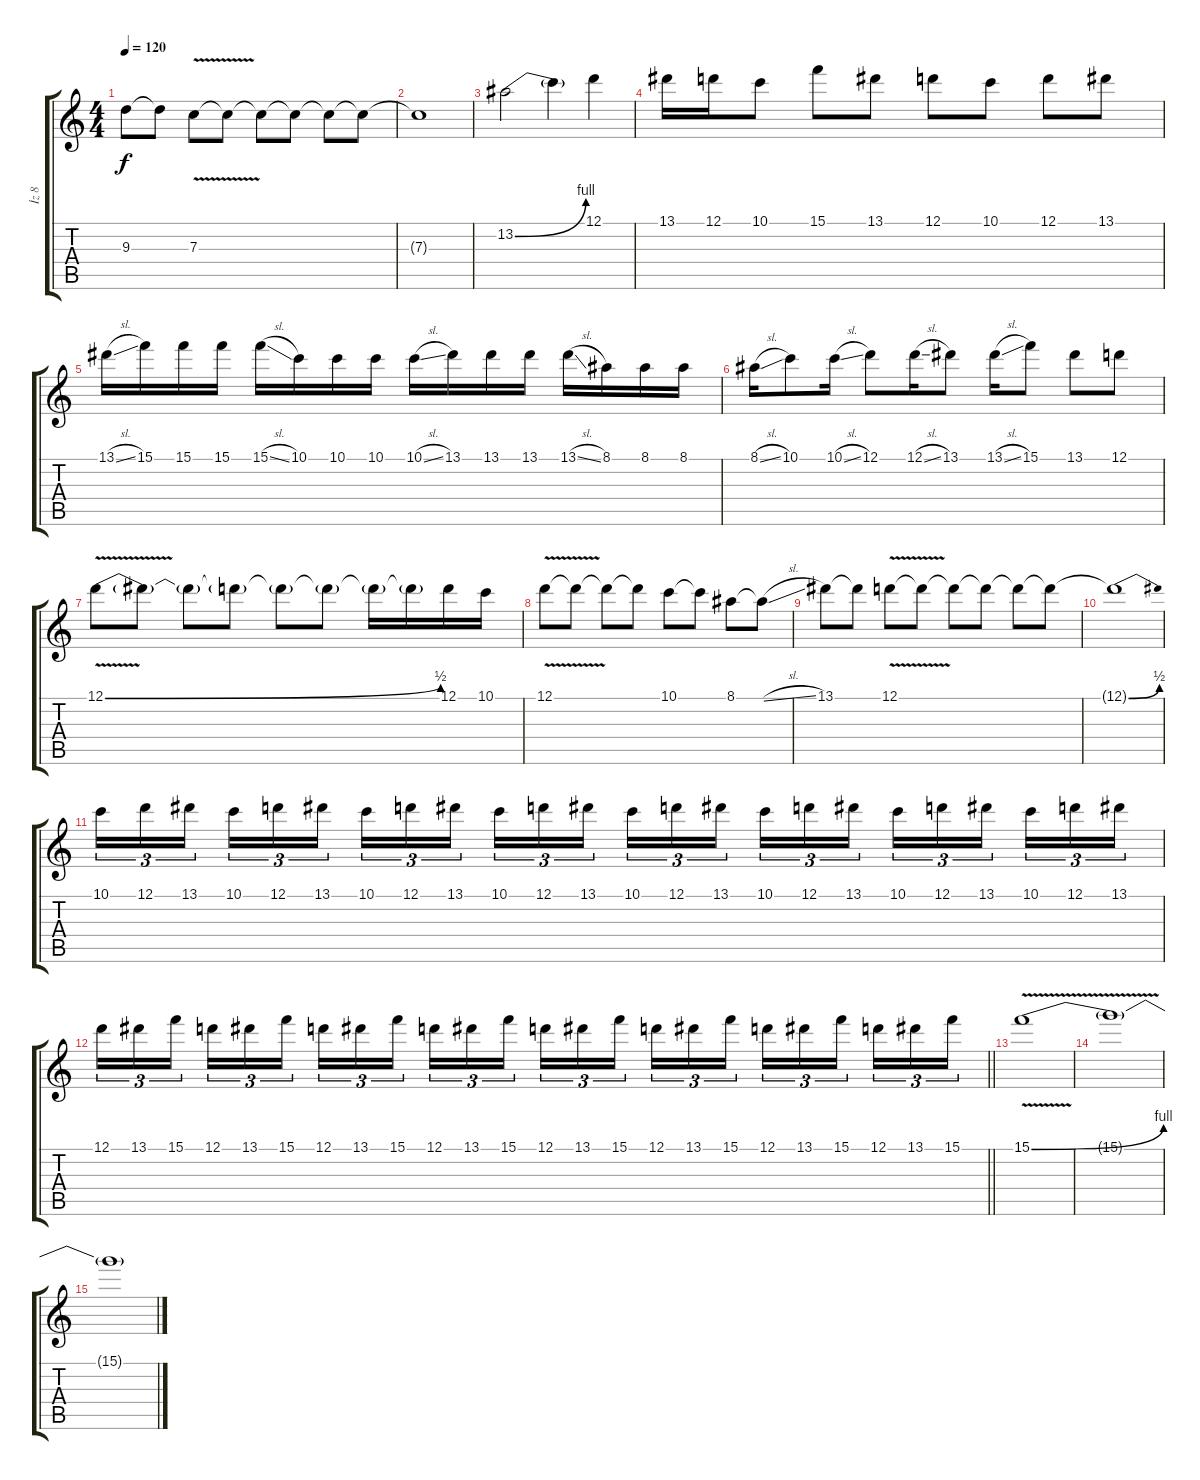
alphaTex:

\track ("İz 8" "İz 8") {instrument distortionguitar}
\staff {score tabs}
\tuning (D4 A3 F3 C3 G2 D2) {hide}
\ts (4 4)
\tempo 120
\clef g2
\ks c
9.3{t}.8{dy f} 9.3{t}.8 7.3{v}.8 7.3{t}.8 7.3{t}.8 7.3{t}.8 7.3{t}.8 7.3{t}.8 |
7.3{t}.1 |
13.2{be (bend 0 0 60 4)}.2 13.2{t}.4 12.1.4 |
13.1.16 12.1.16 10.1.8 15.1.8 13.1.8 12.1.8 10.1.8 12.1.8 13.1.8 |
13.1{sl}.16 15.1.16 15.1.16 15.1.16 15.1{sl}.16 10.1.16 10.1.16 10.1.16 10.1{sl}.16 13.1.16 13.1.16 13.1.16 13.1{sl}.16 8.1.16 8.1.16 8.1.16 |
8.1{sl}.16 10.1.8 10.1{sl}.16 12.1.8 12.1{sl}.16 13.1.8 13.1{sl}.16 15.1.8 13.1.8 12.1.8 |
12.1{be (bend 0 0 60 2) v}.8 12.1{t}.8 12.1{t}.8 12.1{t}.8 12.1{t}.8 12.1{t}.8 12.1{t}.16 12.1{t}.16 12.1.16 10.1.16 |
12.1{v}.8 12.1{t}.8 12.1{t}.8 12.1{t}.8 10.1.8 10.1{t}.8 8.1.8 8.1{sl t}.8 |
13.1.8 13.1{t}.8 12.1{v}.8 12.1{t}.8 12.1{t}.8 12.1{t}.8 12.1{t}.8 12.1{t}.8 |
12.1{be (bend 0 0 60 2) t}.1 |
10.1.16{tu (3 2)} 12.1.16{tu (3 2)} 13.1.16{tu (3 2) beam splitsecondary} 10.1.16{tu (3 2)} 12.1.16{tu (3 2)} 13.1.16{tu (3 2)} 10.1.16{tu (3 2)} 12.1.16{tu (3 2)} 13.1.16{tu (3 2) beam splitsecondary} 10.1.16{tu (3 2)} 12.1.16{tu (3 2)} 13.1.16{tu (3 2)} 10.1.16{tu (3 2)} 12.1.16{tu (3 2)} 13.1.16{tu (3 2) beam splitsecondary} 10.1.16{tu (3 2)} 12.1.16{tu (3 2)} 13.1.16{tu (3 2)} 10.1.16{tu (3 2)} 12.1.16{tu (3 2)} 13.1.16{tu (3 2) beam splitsecondary} 10.1.16{tu (3 2)} 12.1.16{tu (3 2)} 13.1.16{tu (3 2)} |
\barLineRight lightlight
12.1.16{tu (3 2)} 13.1.16{tu (3 2)} 15.1.16{tu (3 2) beam splitsecondary} 12.1.16{tu (3 2)} 13.1.16{tu (3 2)} 15.1.16{tu (3 2)} 12.1.16{tu (3 2)} 13.1.16{tu (3 2)} 15.1.16{tu (3 2) beam splitsecondary} 12.1.16{tu (3 2)} 13.1.16{tu (3 2)} 15.1.16{tu (3 2)} 12.1.16{tu (3 2)} 13.1.16{tu (3 2)} 15.1.16{tu (3 2) beam splitsecondary} 12.1.16{tu (3 2)} 13.1.16{tu (3 2)} 15.1.16{tu (3 2)} 12.1.16{tu (3 2)} 13.1.16{tu (3 2)} 15.1.16{tu (3 2) beam splitsecondary} 12.1.16{tu (3 2)} 13.1.16{tu (3 2)} 15.1.16{tu (3 2)} |
15.1{be (bend 0 0 60 4) v}.1 |
15.1{t}.1 |
15.1{t}.1
